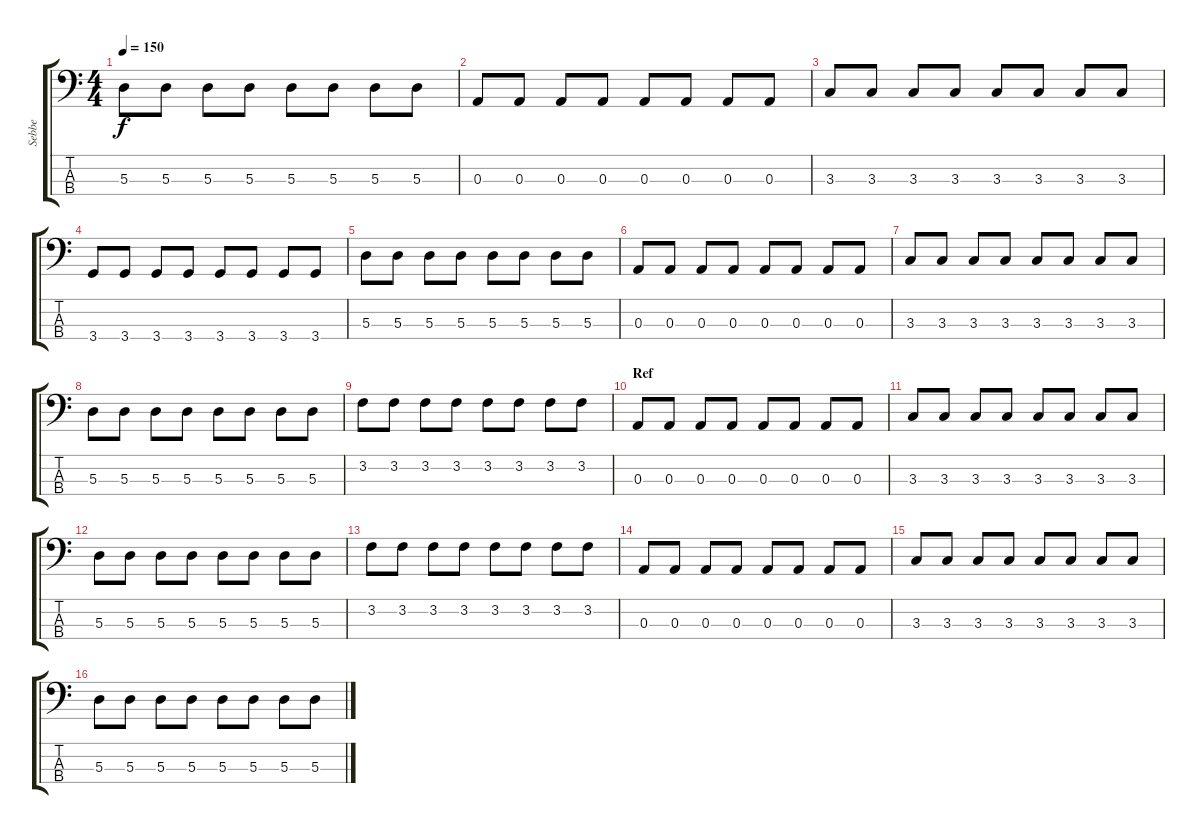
\track ("Sebbe" "Sebbe") {instrument electricbassfinger}
\staff {score tabs}
\tuning (G2 D2 A1 E1) {hide}
\ts (4 4)
\tempo 150
\clef f4
\ks c
5.3.8{dy f} 5.3.8 5.3.8 5.3.8 5.3.8 5.3.8 5.3.8 5.3.8 |
0.3.8 0.3.8 0.3.8 0.3.8 0.3.8 0.3.8 0.3.8 0.3.8 |
3.3.8 3.3.8 3.3.8 3.3.8 3.3.8 3.3.8 3.3.8 3.3.8 |
3.4.8 3.4.8 3.4.8 3.4.8 3.4.8 3.4.8 3.4.8 3.4.8 |
5.3.8 5.3.8 5.3.8 5.3.8 5.3.8 5.3.8 5.3.8 5.3.8 |
0.3.8 0.3.8 0.3.8 0.3.8 0.3.8 0.3.8 0.3.8 0.3.8 |
3.3.8 3.3.8 3.3.8 3.3.8 3.3.8 3.3.8 3.3.8 3.3.8 |
5.3.8 5.3.8 5.3.8 5.3.8 5.3.8 5.3.8 5.3.8 5.3.8 |
3.2.8 3.2.8 3.2.8 3.2.8 3.2.8 3.2.8 3.2.8 3.2.8 |
\section ("" "Ref")
0.3.8 0.3.8 0.3.8 0.3.8 0.3.8 0.3.8 0.3.8 0.3.8 |
3.3.8 3.3.8 3.3.8 3.3.8 3.3.8 3.3.8 3.3.8 3.3.8 |
5.3.8 5.3.8 5.3.8 5.3.8 5.3.8 5.3.8 5.3.8 5.3.8 |
3.2.8 3.2.8 3.2.8 3.2.8 3.2.8 3.2.8 3.2.8 3.2.8 |
0.3.8 0.3.8 0.3.8 0.3.8 0.3.8 0.3.8 0.3.8 0.3.8 |
3.3.8 3.3.8 3.3.8 3.3.8 3.3.8 3.3.8 3.3.8 3.3.8 |
5.3.8 5.3.8 5.3.8 5.3.8 5.3.8 5.3.8 5.3.8 5.3.8
